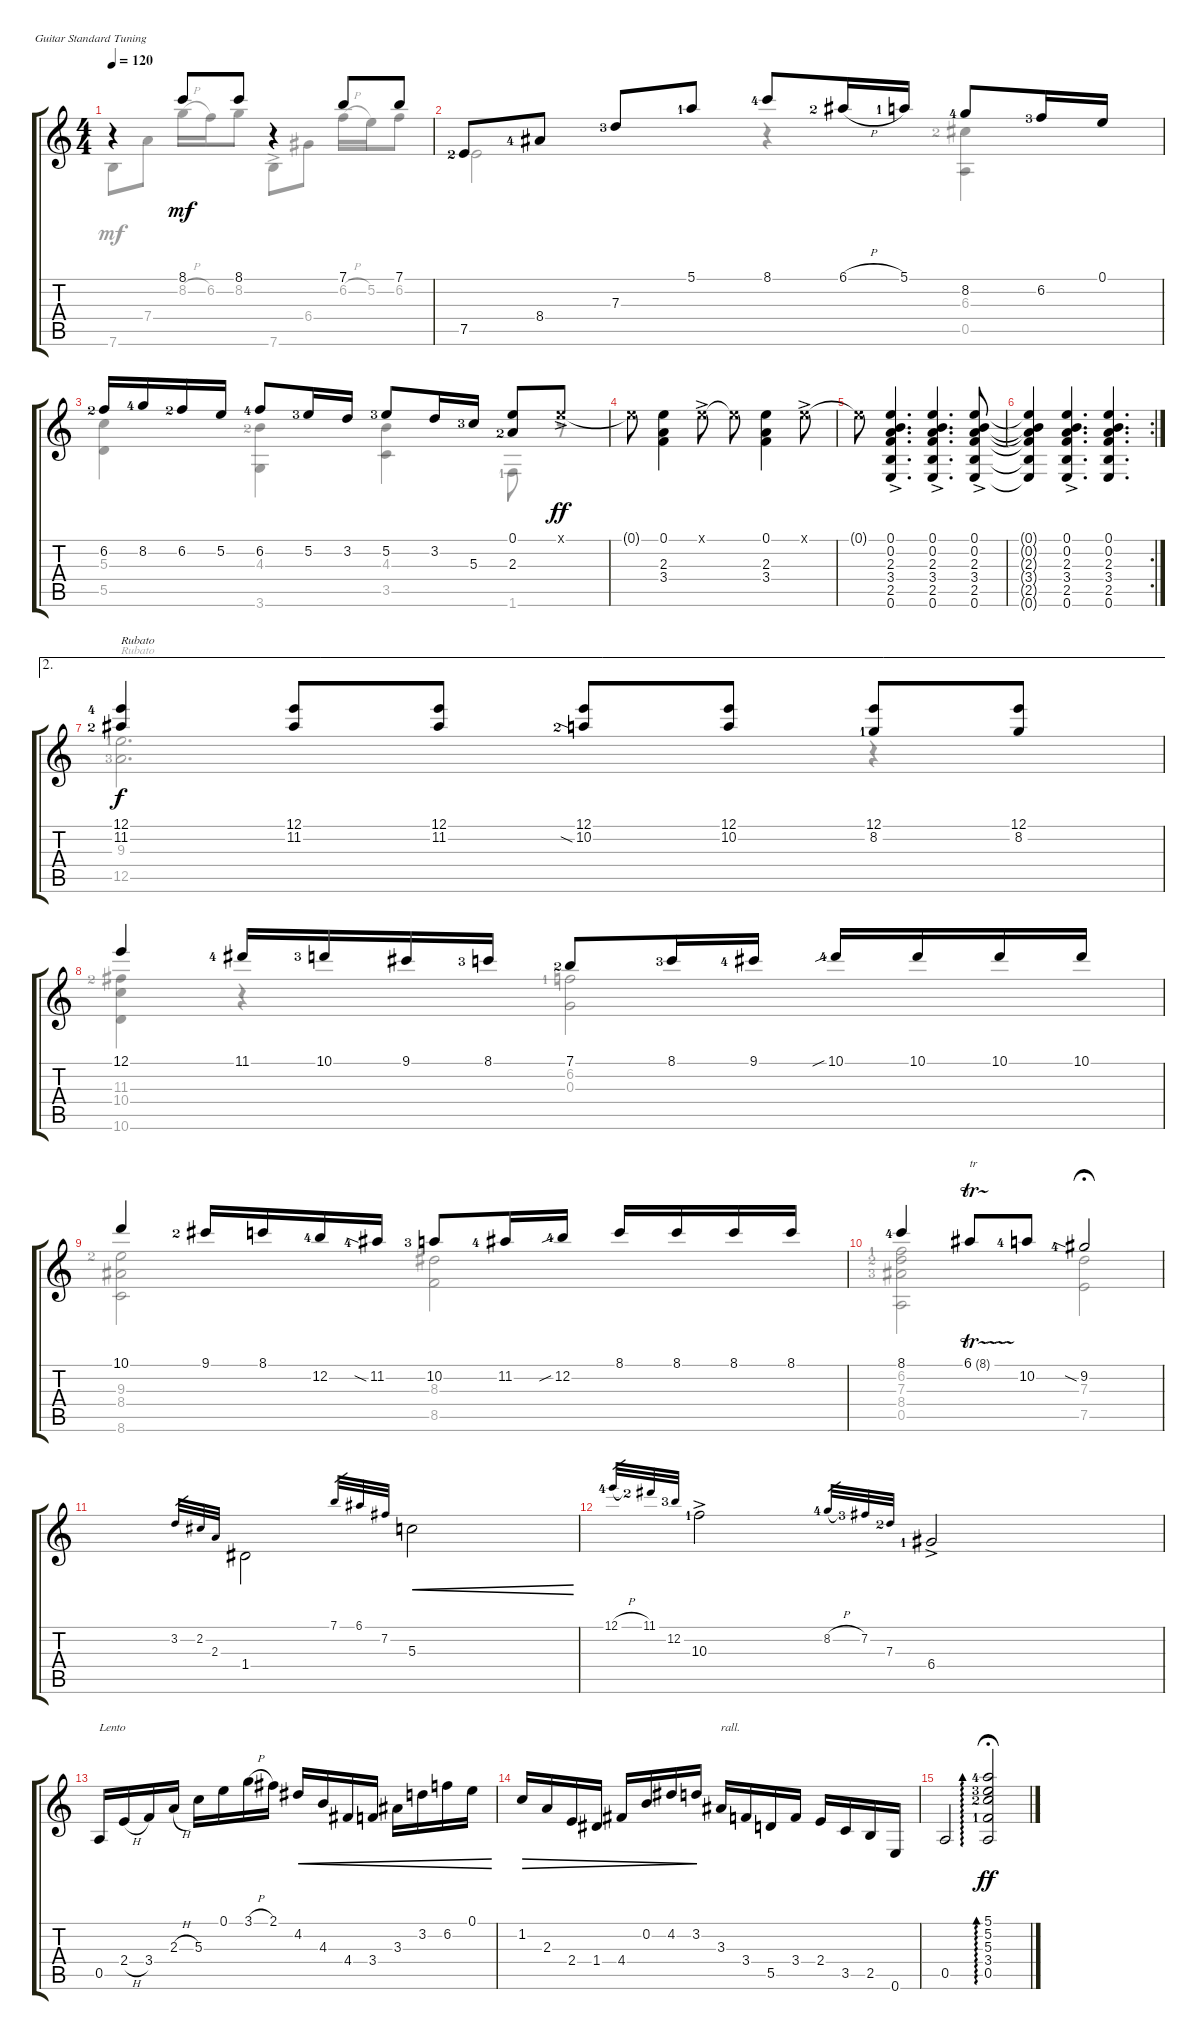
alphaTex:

\defaultSystemsLayout 4
\bracketExtendMode groupsimilarinstruments
\firstSystemTrackNameOrientation horizontal
\otherSystemsTrackNameOrientation horizontal
\track "" {instrument acousticguitarsteel}
\staff {score tabs}
\tuning (E4 B3 G3 D3 A2 E2)
\voice
\ts (4 4)
\tempo 120
\clef g2
\ks c
r.4{dy mf} 8.1.8 8.1.8 r.4 7.1.8 7.1.8 |
7.5{lf 3}.8 8.4{lf 5}.8 7.3{lf 4}.8 5.1{lf 2}.8 8.1{lf 5}.8 6.1{h lf 3}.16 5.1{lf 2}.16 8.2{lf 5}.8 6.2{lf 4}.16 0.1.16 |
6.2{lf 3}.16 8.2{lf 5}.16 6.2{lf 3}.16 5.2.16 6.2{lf 5}.8 5.2{lf 4}.16 3.2.16 5.2{lf 4}.8 3.2.16 5.3{lf 4}.16 (0.1 2.3{lf 3}).8 0.1{ac x}.8{dy ff} |
0.1{x t}.8 (0.1 2.3 3.4).4 0.1{ac x}.8 0.1{x t}.8 (0.1 2.3 3.4).4 0.1{ac x}.8 |
0.1{x t}.8 (0.1{ac} 0.2{ac} 2.3{ac} 3.4{ac} 2.5{ac} 0.6{ac}).4{d} (0.1{ac} 0.2{ac} 2.3{ac} 3.4{ac} 2.5{ac} 0.6{ac}).4{d} (0.1{ac} 0.2{ac} 2.3{ac} 3.4{ac} 2.5{ac} 0.6{ac}).8 |
\rc 2
(0.6{t} 2.5{t} 3.4{t} 2.3{t} 0.2{t} 0.1{t}).4 (0.1{ac} 0.2{ac} 2.3{ac} 3.4{ac} 2.5{ac} 0.6{ac}).4{d} (0.1 0.2 2.3 3.4 2.5 0.6).4{d} |
\ae 2
(12.1{lf 5} 11.2{lf 3}).4{txt "Rubato" dy f} (12.1 11.2).8 (12.1 11.2).8 (12.1 10.2{sia lf 3}).8 (12.1 10.2).8 (12.1 8.2{lf 2}).8 (12.1 8.2).8 |
12.1.4 11.1{lf 5}.16 10.1{lf 4}.16 9.1.16 8.1{lf 4}.16 7.1{lf 3}.8 8.1{lf 4}.16 9.1{lf 5}.16 10.1{sib lf 5}.16 10.1.16 10.1.16 10.1.16 |
10.1.4 9.1{lf 3}.16 8.1.16 12.2{lf 5}.16 11.2{sia lf 5}.16 10.2{lf 4}.8 11.2{lf 5}.16 12.2{sib lf 5}.16 8.1.16 8.1.16 8.1.16 8.1.16 |
8.1{lf 5}.4 6.1{tr (8 16)}.8{txt "tr"} 10.2{lf 5}.8 9.2{sia lf 5}.2{fermata (medium 1)} |
3.2.32{gr} 2.2.32{gr} 2.3.32{gr} 1.4.2{beam invert} 7.1.32{gr} 6.1.32{gr} 7.2.32{gr} 5.3.2{cre} |
12.1{h lf 5}.32{gr} 11.1{lf 3}.32{gr} 12.2{lf 4}.32{gr} 10.3{ac lf 2}.2 8.2{h lf 5}.32{gr} 7.2{lf 4}.32{gr} 7.3{lf 3}.32{gr} 6.4{ac lf 2}.2 |
0.5.16{txt "Lento"} 2.4{h}.16 3.4.16 2.3{h}.16 5.3.16 0.1.16 3.1{h}.16 2.1.16 4.2.16{cre} 4.3.16{cre} 4.4.16{cre} 3.4.16{cre} 3.3.16{cre} 3.2.16{cre} 6.2.16{cre} 0.1.16{cre} |
1.2.16{dec} 2.3.16{dec} 2.4.16{dec} 1.4.16{dec} 4.4.16{dec} 0.2.16{dec} 4.2.16{dec} 3.2.16{dec} 3.3.16{txt "rall."} 3.4.16 5.5.16 3.4.16 2.4.16 3.5.16 2.5.16 0.6.16 |
0.5.2 (5.1{lf 5} 5.2{lf 4} 5.3{lf 3} 3.4{lf 2} 0.5).2{ad 0 dy ff fermata (medium 1)}
\voice
\clef g2
\ottava regular
\simile none
\ks c
7.6.8{dy mf} 7.4.8 8.2{h}.16 6.2.16 8.2.8 7.6{ac}.8 6.4.8 6.2{h}.16 5.2.16 6.2.8 |
7.5{lf 3}.2 r.4 (0.5 6.3{lf 3}).4 |
(5.3 5.5).4 (3.6 4.3{lf 3}).4 (3.5 4.3).4 1.6{lf 2}.8 r.8 |
|
|
|
(9.3{lf 2} 12.5{lf 4}).2{d txt "Rubato"} r.4 |
(11.3{lf 3} 10.4 10.6).4 r.4 (6.2{lf 2} 0.3).2 |
(9.3{lf 3} 8.4 8.6).2 (8.5 8.3).2 |
(6.2{lf 2} 7.3{lf 3} 8.4{lf 4} 0.5).2 (7.5 7.3).2{fermata (medium 1)} |
|
|
|
|
